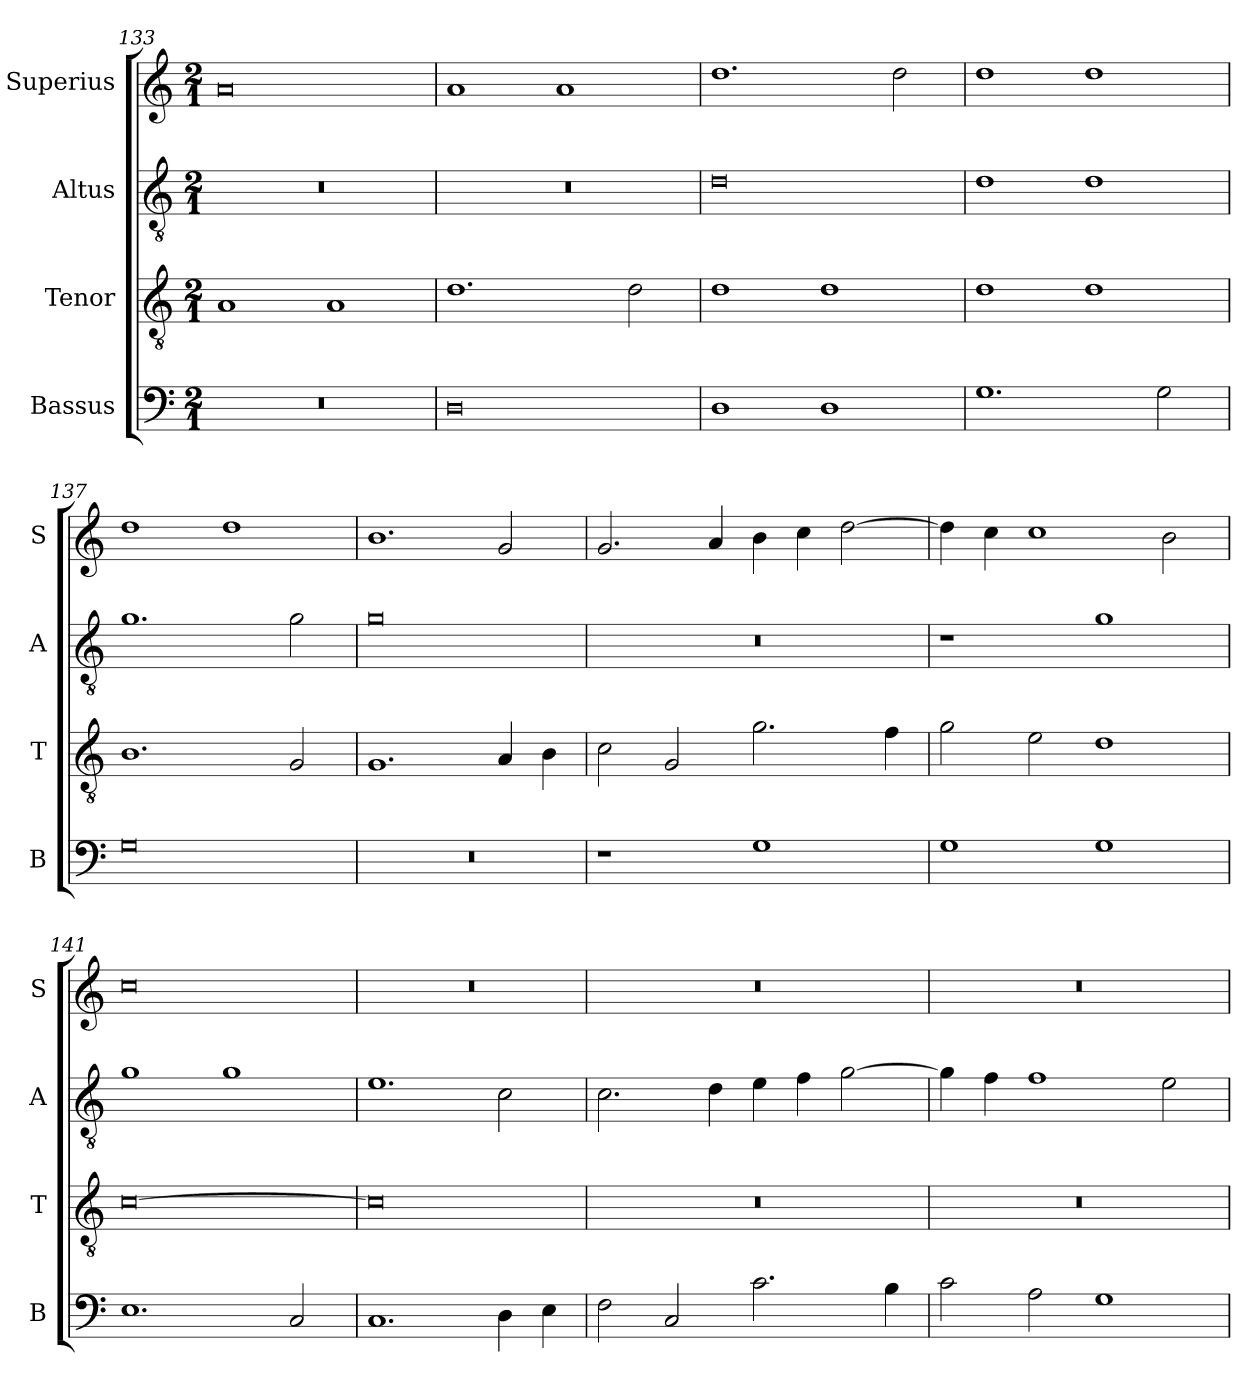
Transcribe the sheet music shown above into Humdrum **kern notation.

**kern	**kern	**kern	**kern
*part4	*part3	*part2	*part1
*staff4	*staff3	*staff2	*staff1
*I"Bassus	*I"Tenor	*I"Altus	*I"Superius
*I'B	*I'T	*I'A	*I'S
*clefF4	*clefGv2	*clefGv2	*clefG2
*k[]	*k[]	*k[]	*k[]
*M2/1	*M2/1	*M2/1	*M2/1
=133	=133	=133	=133
0r	1A	0r	0a
.	1A	.	.
=134	=134	=134	=134
0D	1.d	0r	1a
.	.	.	1a
.	2d\	.	.
=135	=135	=135	=135
1D	1d	0d	1.dd
1D	1d	.	.
.	.	.	2dd\
=136	=136	=136	=136
1.G	1d	1d	1dd
.	1d	1d	1dd
2G\	.	.	.
=137	=137	=137	=137
0G	1.B	1.g	1dd
.	.	.	1dd
.	2G/	2g\	.
=138	=138	=138	=138
0r	1.G	0g	1.b
.	4A/	.	2g/
.	4B\	.	.
=139	=139	=139	=139
1r	2c\	0r	2.g/
.	2G/	.	.
.	.	.	4a/
1G	2.g\	.	4b\
.	.	.	4cc\
.	.	.	[2dd\
.	4f\	.	.
=140	=140	=140	=140
1G	2g\	1r	4dd\]
.	.	.	4cc\
.	2e\	.	1cc
1G	1d	1g	.
.	.	.	2b\
=141	=141	=141	=141
1.E	[0c	1g	0cc
.	.	1g	.
2C/	.	.	.
=142	=142	=142	=142
1.C	0c]	1.e	0r
4D\	.	2c\	.
4E\	.	.	.
=143	=143	=143	=143
2F\	0r	2.c\	0r
2C/	.	.	.
.	.	4d\	.
2.c\	.	4e\	.
.	.	4f\	.
.	.	[2g\	.
4B\	.	.	.
=144	=144	=144	=144
2c\	0r	4g\]	0r
.	.	4f\	.
2A\	.	1f	.
1G	.	.	.
.	.	2e\	.
=	=	=	=
*-	*-	*-	*-
